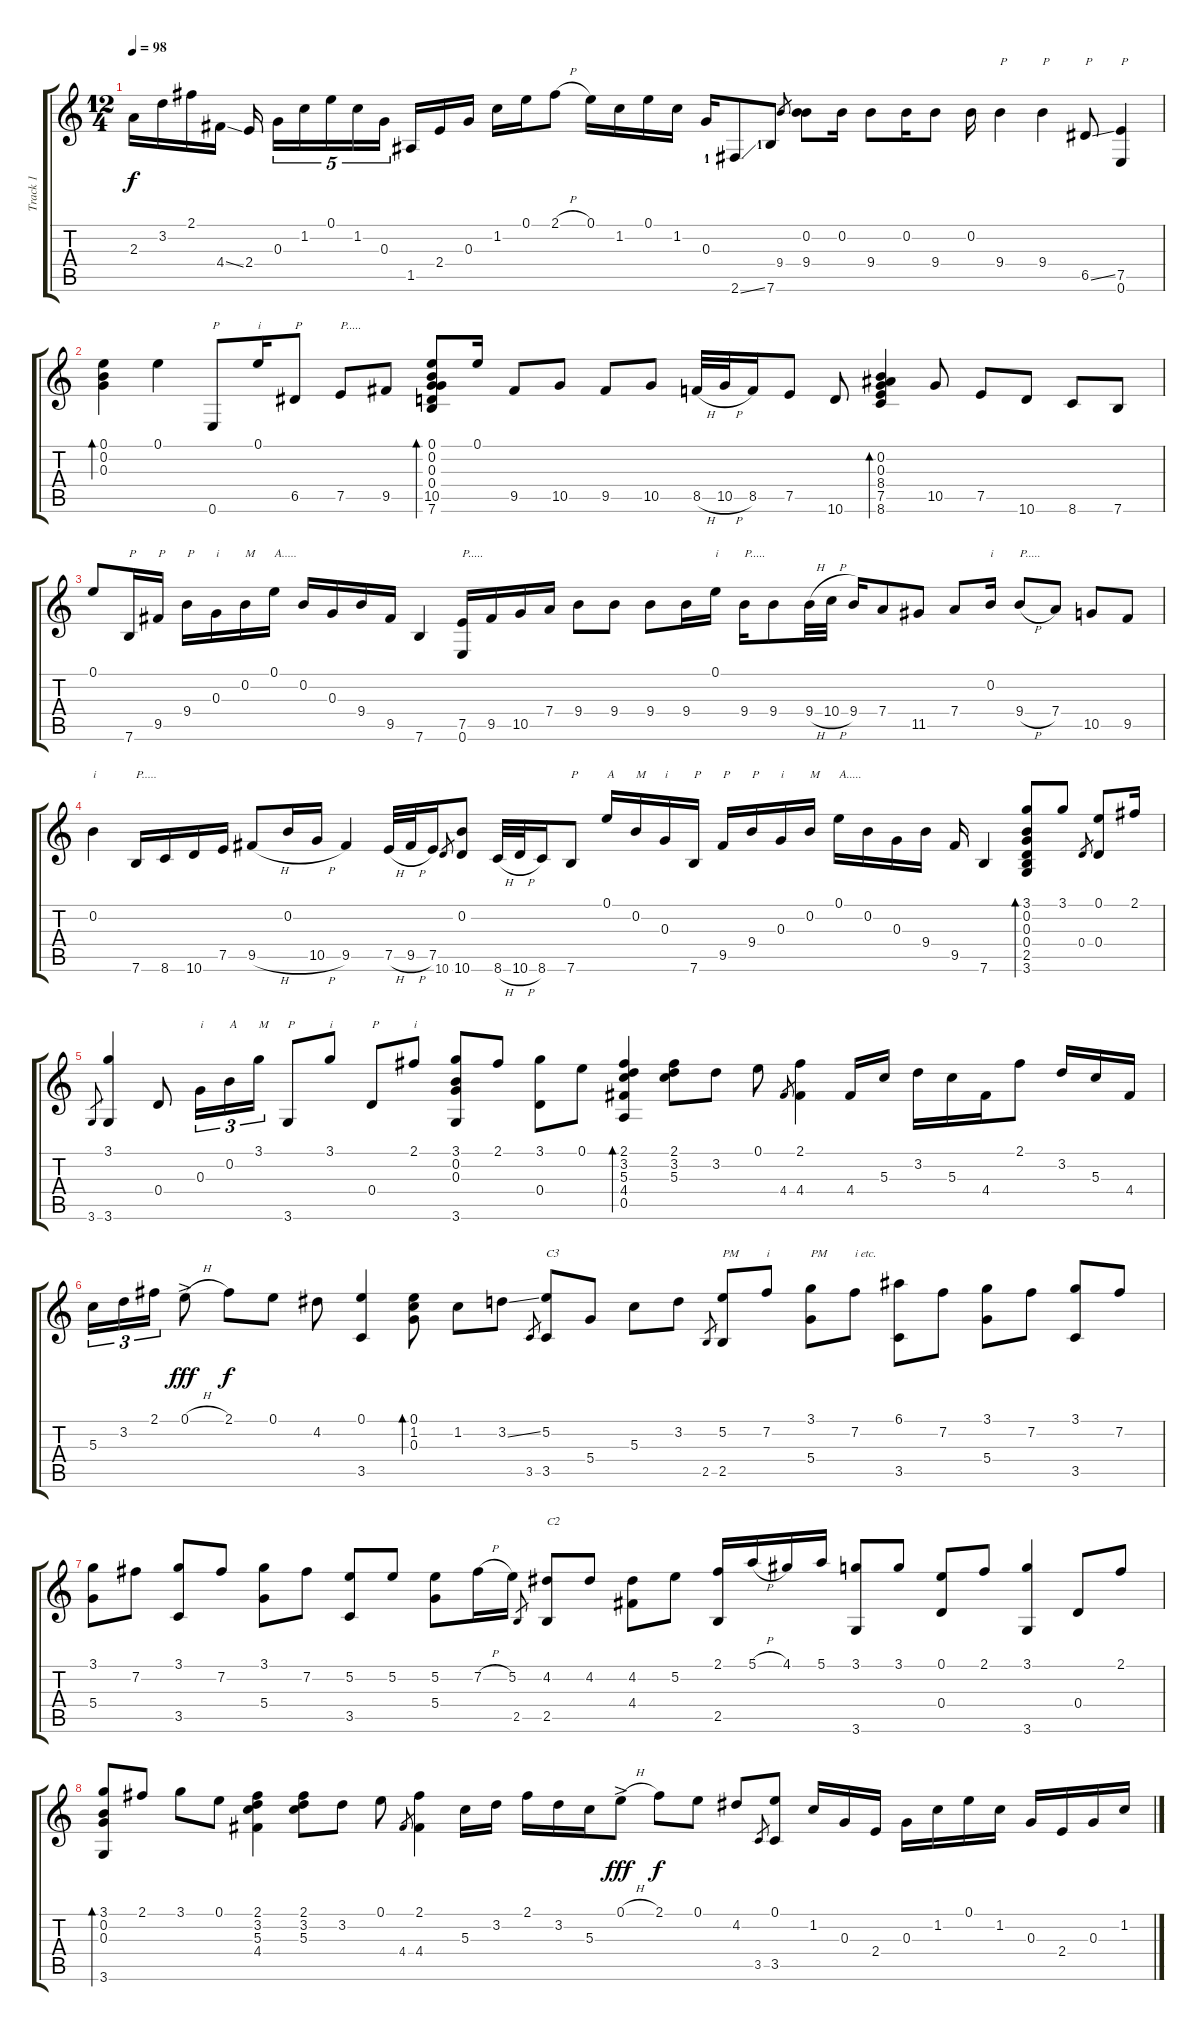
\track ("Track 1" "Track 1") {instrument acousticguitarnylon}
\staff {score tabs}
\tuning (E4 B3 G3 D3 A2 E2) {hide}
\ts (12 4)
\tempo 98
\clef g2
\ks c
2.3.16{dy f} 3.2.16 2.1.16 4.4{ss}.16 2.4.16 0.3.16{tu (5 4)} 1.2.16{tu (5 4)} 0.1.16{tu (5 4)} 1.2.16{tu (5 4)} 0.3.16{tu (5 4)} 1.5.16 2.4.16 0.3.16 1.2.16 0.1.16 2.1{h}.8 0.1.16 1.2.16 0.1.16 1.2.16 0.3.16 2.6{ss lf 2}.8 7.6{lf 2}.8 9.4.8{gr} (0.2 9.4).8 0.2.16 9.4.8 0.2.16 9.4.8 0.2.16 9.4.4{txt "P"} 9.4.4{txt "P"} 6.5{ss}.8{txt "P"} (7.5 0.6).4{txt "P"} |
(0.1 0.2 0.3).4{bd 60} 0.1.4 0.6.8{txt "P"} 0.1.16{txt "i"} 6.5.8{txt "P"} 7.5.8{txt "P....."} 9.5.8 (0.1 0.2 0.3 0.4 10.5 7.6).8{bd 60} 0.1.16 9.5.8 10.5.8 9.5.8 10.5.8 8.5{h}.32 10.5{h}.32 8.5.16 7.5.8 10.6.8 (0.2 0.3 8.4 7.5 8.6).4{bd 60} 10.5.8 7.5.8 10.6.8 8.6.8 7.6.8 |
0.1.8 7.6.16{txt "P"} 9.5.16{txt "P"} 9.4.16{txt "P"} 0.3.16{txt "i"} 0.2.16{txt "M"} 0.1.16{txt "A....."} 0.2.16 0.3.16 9.4.16 9.5.16 7.6.4 (7.5 0.6).16{txt "P....."} 9.5.16 10.5.16 7.4.16 9.4.8 9.4.8 9.4.8 9.4.16 0.1.16{txt "i"} 9.4.16{txt "P....."} 9.4.8 9.4{h}.32 10.4{h}.32 9.4.16 7.4.8 11.5.8 7.4.8 0.2.16{txt "i"} 9.4{h}.8{txt "P....."} 7.4.8 10.5.8 9.5.8 |
0.2.4{txt "i"} 7.6.16{txt "P....."} 8.6.16 10.6.16 7.5.16 9.5{h}.8 0.2.16 10.5{h}.16 9.5.4 7.5{h}.32 9.5{h}.32 7.5.16 10.6.8{gr} (0.2 10.6).8 8.6{h}.32 10.6{h}.32 8.6.16 7.6.8{txt "P"} 0.1.16{txt "A"} 0.2.16{txt "M"} 0.3.16{txt "i"} 7.6.16{txt "P"} 9.5.16{txt "P"} 9.4.16{txt "P"} 0.3.16{txt "i"} 0.2.16{txt "M"} 0.1.16{txt "A....."} 0.2.16 0.3.16 9.4.16 9.5.16 7.6.4 (3.1 0.2 0.3 0.4 2.5 3.6).8{bd 60} 3.1.8 0.4.8{gr} (0.1 0.4).8 2.1.16 |
3.6.8{gr} (3.1 3.6).4 0.4.8 0.3.16{tu (3 2) txt "i"} 0.2.16{tu (3 2) txt "A"} 3.1.16{tu (3 2) txt "M"} 3.6.8{txt "P"} 3.1.8{txt "i"} 0.4.8{txt "P"} 2.1.8{txt "i"} (3.1 0.2 0.3 3.6).8 2.1.8 (3.1 0.4).8 0.1.8 (2.1 3.2 5.3 4.4 0.5).4{bd 60} (2.1 3.2 5.3).8 3.2.8 0.1.8 4.4.8{gr} (2.1 4.4).4 4.4.16 5.3.16 3.2.16 5.3.16 4.4.16 2.1.8 3.2.16 5.3.16 4.4.16 |
5.3.16{tu (3 2)} 3.2.16{tu (3 2)} 2.1.16{tu (3 2)} 0.1{h ac}.8{dy fff} 2.1.8{dy f} 0.1.8 4.2.8 (0.1 3.5).4 (0.1 1.2 0.3).8{bd 60} 1.2.8 3.2{ss}.8 3.5.8{gr} (5.2 3.5).8{txt "C3"} 5.4.8 5.3.8 3.2.8 2.5.8{gr} (5.2 2.5).8{txt "PM"} 7.2.8{txt "i"} (3.1 5.4).8{txt "PM"} 7.2.8{txt "i etc."} (6.1 3.5).8 7.2.8 (3.1 5.4).8 7.2.8 (3.1 3.5).8 7.2.8 |
(3.1 5.4).8 7.2.8 (3.1 3.5).8 7.2.8 (3.1 5.4).8 7.2.8 (5.2 3.5).8 5.2.8 (5.2 5.4).8 7.2{h}.16 5.2.16 2.5.8{gr} (4.2 2.5).8{txt "C2"} 4.2.8 (4.2 4.4).8 5.2.8 (2.1 2.5).16 5.1{h}.16 4.1.16 5.1.16 (3.1 3.6).8 3.1.8 (0.1 0.4).8 2.1.8 (3.1 3.6).4 0.4.8 2.1.8 |
(3.1 0.2 0.3 3.6).8{bd 60} 2.1.8 3.1.8 0.1.8 (2.1 3.2 5.3 4.4).4 (2.1 3.2 5.3).8 3.2.8 0.1.8 4.4.8{gr} (2.1 4.4).4 5.3.16 3.2.16 2.1.16 3.2.16 5.3.16 0.1{h ac}.8{dy fff} 2.1.8{dy f} 0.1.8 4.2.8 3.5.8{gr} (0.1 3.5).8 1.2.16 0.3.16 2.4.16 0.3.16 1.2.16 0.1.16 1.2.16 0.3.16 2.4.16 0.3.16 1.2.16
